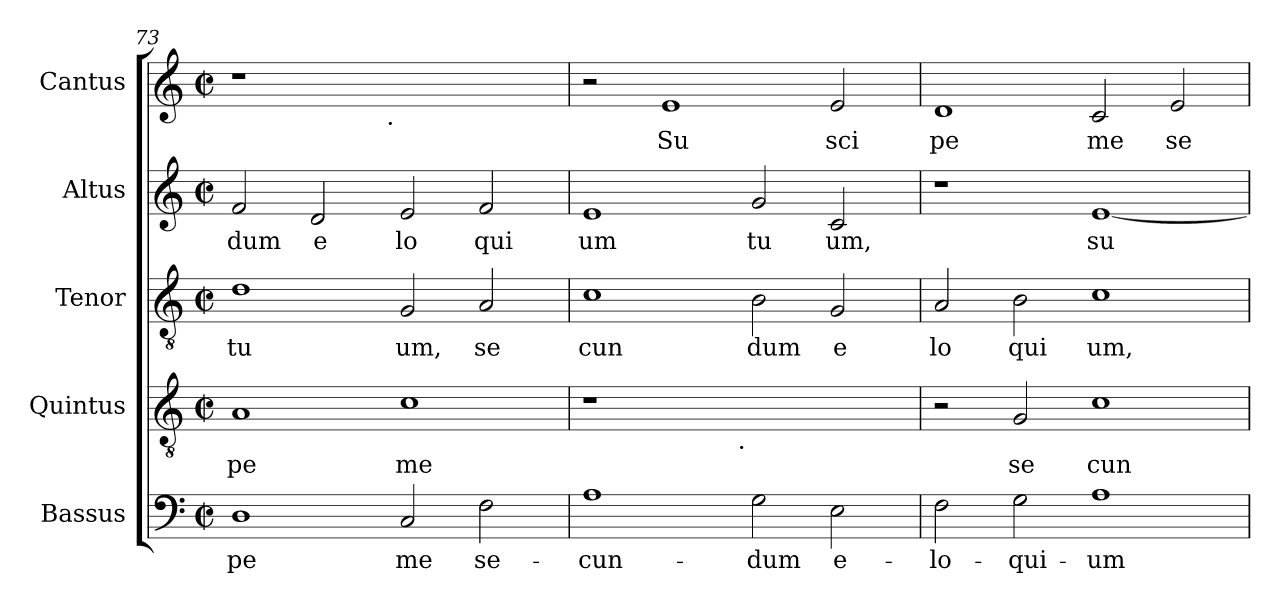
**kern	**text	**kern	**text	**kern	**text	**kern	**text	**kern	**text
*part5	*part5	*part4	*part4	*part3	*part3	*part2	*part2	*part1	*part1
*staff5	*staff5	*staff4	*staff4	*staff3	*staff3	*staff2	*staff2	*staff1	*staff1
*I"Bassus	*	*I"Quintus	*	*I"Tenor	*	*I"Altus	*	*I"Cantus	*
*clefF4	*	*clefGv2	*	*clefGv2	*	*clefG2	*	*clefG2	*
*k[]	*	*k[]	*	*k[]	*	*k[]	*	*k[]	*
*C:	*	*C:	*	*C:	*	*C:	*	*C:	*
*M2/2	*	*M2/2	*	*M2/2	*	*M2/2	*	*M2/2	*
*met(c|)	*	*met(c|)	*	*met(c|)	*	*met(c|)	*	*met(c|)	*
=73	=73	=73	=73	=73	=73	=73	=73	=73	=73
!	!LO:LY:b:cj	!	!LO:LY:b:cj	!	!LO:LY:b	!	!LO:LY:b:cj	!	!
*	*	*	*	*	*	*	*	*^	*
1D	-pe	1A	pe	1d	tu	2f/	dum	1r	2ryy	.
!	!	!	!	!	!	!	!LO:LY:b:cj	!	!	!
.	.	.	.	.	.	2d/	e	.	4...ryy	.
!	!	!	!	!	!	!	!	!	!LO:TX:b:t=.	!
.	.	.	.	.	.	.	.	.	1ryy	.
!	!LO:LY:b:cj	!	!LO:LY:b:cj	!	!LO:LY:b	!	!LO:LY:b:cj	!	!	!
2C/	me	1c	me	2G/	um,	2e/	lo	1ryy	.	.
!	!LO:LY:b:cj	!	!	!	!LO:LY:b	!	!LO:LY:b:cj	!	!	!
2F\	se-	.	.	2A/	se	2f/	qui	.	.	.
.	.	.	.	.	.	.	.	.	32ryy	.
=74	=74	=74	=74	=74	=74	=74	=74	=74	=74	=74
!	!LO:LY:b:cj	!	!	!	!LO:LY:b	!	!LO:LY:b:cj	!	!	!
*	*	*^	*	*	*	*	*	*v	*v	*
1A	-cun-	1r	2ryy	.	1c	cun	1e	um	2r	.
!	!	!	!	!	!	!	!	!	!	!LO:LY:b:cj
.	.	.	4...ryy	.	.	.	.	.	1e	Su
!	!	!	!LO:TX:b:t=.	!	!	!	!	!	!	!
.	.	.	1ryy	.	.	.	.	.	.	.
!	!LO:LY:b:cj	!	!	!	!	!LO:LY:b	!	!LO:LY:b:cj	!	!
2G\	-dum	1ryy	.	.	2B\	dum	2g/	tu	.	.
!	!LO:LY:b:cj	!	!	!	!	!LO:LY:b	!	!LO:LY:b:cj	!	!LO:LY:b:cj
2E\	e-	.	.	.	2G/	e	2c/	um,	2e/	sci
.	.	.	32ryy	.	.	.	.	.	.	.
=75	=75	=75	=75	=75	=75	=75	=75	=75	=75	=75
!	!LO:LY:b:cj	!	!	!	!	!LO:LY:b	!	!	!	!LO:LY:b:cj
*	*	*v	*v	*	*	*	*	*	*	*
2F\	-lo-	2r	.	2A/	lo	1r	.	1d	pe
!	!LO:LY:b:cj	!	!LO:LY:b:cj	!	!LO:LY:b	!	!	!	!
2G\	-qui-	2G/	se	2B\	qui	.	.	.	.
!	!LO:LY:b:cj	!	!LO:LY:b:cj	!	!LO:LY:b	!	!LO:LY:b:cj	!	!LO:LY:b:cj
1A	-um	1c	cun	1c	um,	[<1e	su	2c/	me
!	!	!	!	!	!	!	!	!	!LO:LY:b:cj
.	.	.	.	.	.	.	.	2e/	se
=	=	=	=	=	=	=	=	=	=
*-	*-	*-	*-	*-	*-	*-	*-	*-	*-
